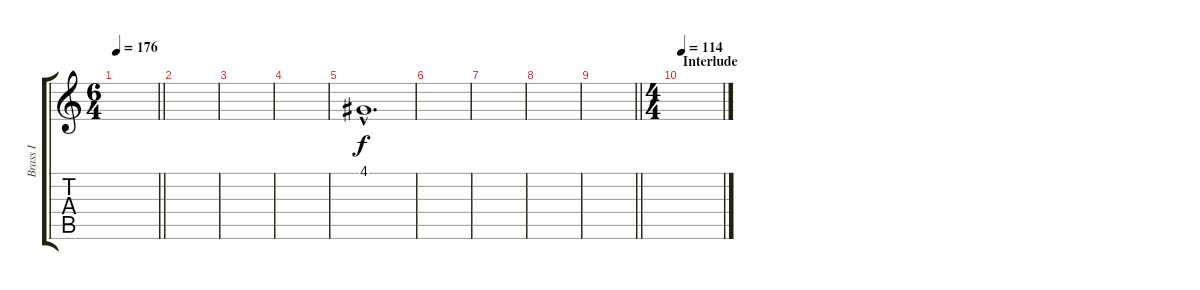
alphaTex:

\track ("Brass I" "Brass I") {instrument frenchhorn}
\staff {score tabs}
\tuning (E4 B3 G3 D3 A2 E2) {hide}
\ts (6 4)
\tempo 176
\clef g2
\barLineRight lightlight
\ks c
|
|
|
|
4.1{hac}.1{d volume 7} |
|
|
|
\barLineRight lightlight
|
\ts (4 4)
\section ("" "Interlude")
\tempo 114
